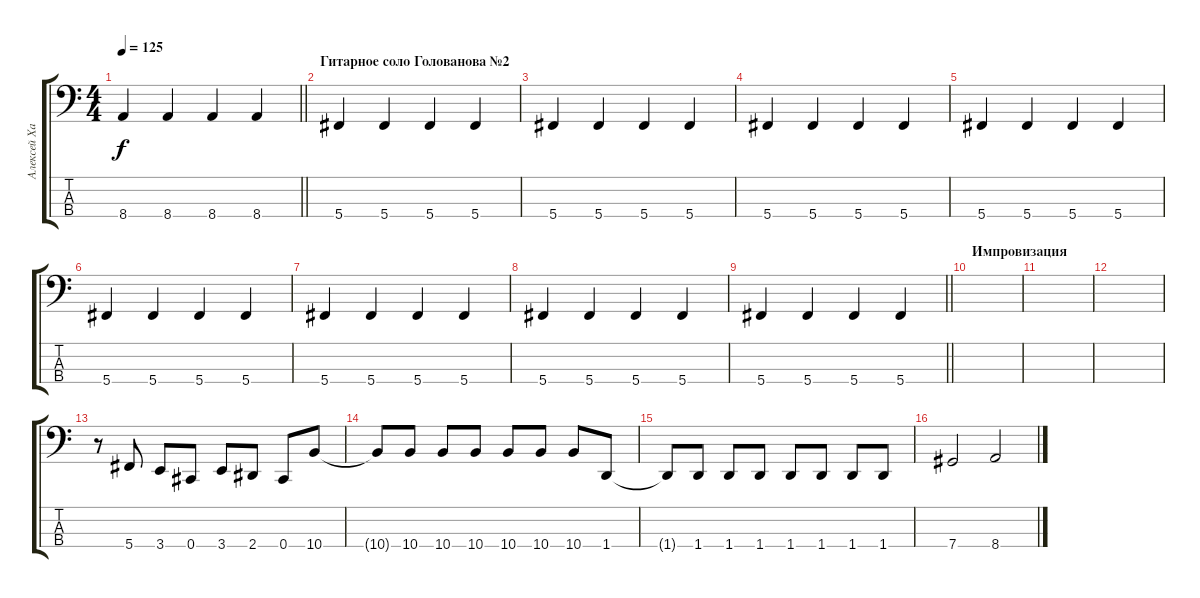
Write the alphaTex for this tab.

\track ("Алексей Харьков" "Алексей Ха") {instrument slapbass1}
\staff {score tabs}
\tuning (Gb2 Db2 Ab1 Db1) {hide}
\ts (4 4)
\tempo 125
\clef f4
\barLineRight lightlight
\ks c
8.4.4{dy f} 8.4.4 8.4.4 8.4.4 |
\section ("" "Гитарное соло Голованова №2")
5.4.4 5.4.4 5.4.4 5.4.4 |
5.4.4 5.4.4 5.4.4 5.4.4 |
5.4.4 5.4.4 5.4.4 5.4.4 |
5.4.4 5.4.4 5.4.4 5.4.4 |
5.4.4 5.4.4 5.4.4 5.4.4 |
5.4.4 5.4.4 5.4.4 5.4.4 |
5.4.4 5.4.4 5.4.4 5.4.4 |
\barLineRight lightlight
5.4.4 5.4.4 5.4.4 5.4.4 |
\section ("" "Импровизация")
|
|
|
r.8 5.4.8 3.4.8 0.4.8 3.4.8 2.4.8 0.4.8 10.4.8 |
10.4{t}.8 10.4.8 10.4.8 10.4.8 10.4.8 10.4.8 10.4.8 1.4.8 |
1.4{t}.8 1.4.8 1.4.8 1.4.8 1.4.8 1.4.8 1.4.8 1.4.8 |
7.4.2 8.4.2
